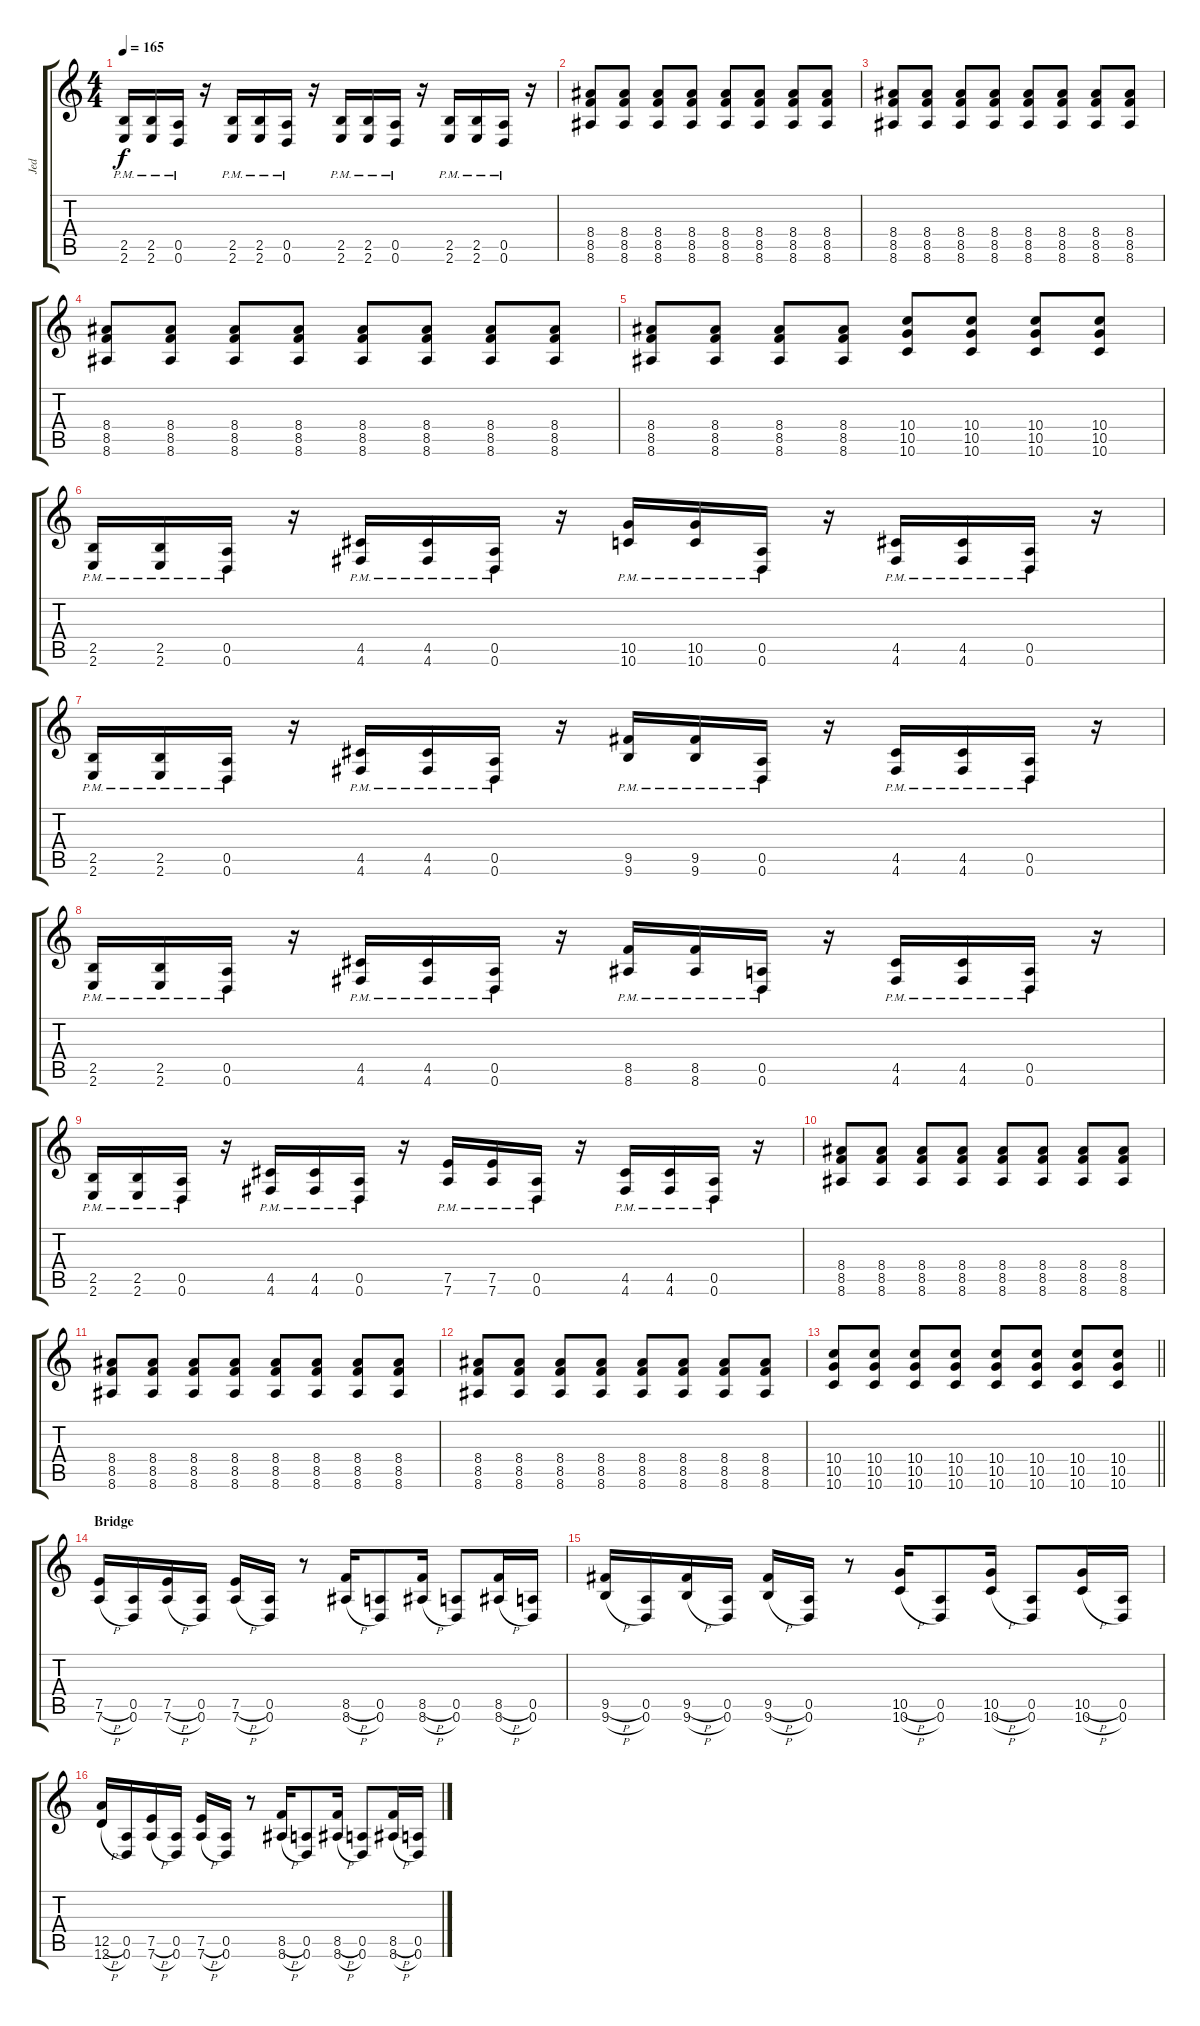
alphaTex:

\track ("Jed" "Jed") {instrument distortionguitar}
\staff {score tabs}
\tuning (E4 B3 G3 D3 A2 D2) {hide}
\ts (4 4)
\tempo 165
\clef g2
\ks c
(2.5{pm} 2.6{pm}).16{dy f} (2.5{pm} 2.6{pm}).16 (0.5{pm} 0.6{pm}).16 r.16 (2.5{pm} 2.6{pm}).16 (2.5{pm} 2.6{pm}).16 (0.5{pm} 0.6{pm}).16 r.16 (2.5{pm} 2.6{pm}).16 (2.5{pm} 2.6{pm}).16 (0.5{pm} 0.6{pm}).16 r.16 (2.5{pm} 2.6{pm}).16 (2.5{pm} 2.6{pm}).16 (0.5{pm} 0.6{pm}).16 r.16 |
(8.4 8.5 8.6).8 (8.4 8.5 8.6).8 (8.4 8.5 8.6).8 (8.4 8.5 8.6).8 (8.4 8.5 8.6).8 (8.4 8.5 8.6).8 (8.4 8.5 8.6).8 (8.4 8.5 8.6).8 |
(8.4 8.5 8.6).8 (8.4 8.5 8.6).8 (8.4 8.5 8.6).8 (8.4 8.5 8.6).8 (8.4 8.5 8.6).8 (8.4 8.5 8.6).8 (8.4 8.5 8.6).8 (8.4 8.5 8.6).8 |
(8.4 8.5 8.6).8 (8.4 8.5 8.6).8 (8.4 8.5 8.6).8 (8.4 8.5 8.6).8 (8.4 8.5 8.6).8 (8.4 8.5 8.6).8 (8.4 8.5 8.6).8 (8.4 8.5 8.6).8 |
(8.4 8.5 8.6).8 (8.4 8.5 8.6).8 (8.4 8.5 8.6).8 (8.4 8.5 8.6).8 (10.4 10.5 10.6).8 (10.4 10.5 10.6).8 (10.4 10.5 10.6).8 (10.4 10.5 10.6).8 |
(2.5{pm} 2.6{pm}).16 (2.5{pm} 2.6{pm}).16 (0.5{pm} 0.6{pm}).16 r.16 (4.5{pm} 4.6{pm}).16 (4.5{pm} 4.6{pm}).16 (0.5{pm} 0.6{pm}).16 r.16 (10.5{pm} 10.6{pm}).16 (10.5{pm} 10.6{pm}).16 (0.5{pm} 0.6{pm}).16 r.16 (4.5{pm} 4.6{pm}).16 (4.5{pm} 4.6{pm}).16 (0.5{pm} 0.6{pm}).16 r.16 |
(2.5{pm} 2.6{pm}).16 (2.5{pm} 2.6{pm}).16 (0.5{pm} 0.6{pm}).16 r.16 (4.5{pm} 4.6{pm}).16 (4.5{pm} 4.6{pm}).16 (0.5{pm} 0.6{pm}).16 r.16 (9.5{pm} 9.6{pm}).16 (9.5{pm} 9.6{pm}).16 (0.5{pm} 0.6{pm}).16 r.16 (4.5{pm} 4.6{pm}).16 (4.5{pm} 4.6{pm}).16 (0.5{pm} 0.6{pm}).16 r.16 |
(2.5{pm} 2.6{pm}).16 (2.5{pm} 2.6{pm}).16 (0.5{pm} 0.6{pm}).16 r.16 (4.5{pm} 4.6{pm}).16 (4.5{pm} 4.6{pm}).16 (0.5{pm} 0.6{pm}).16 r.16 (8.5{pm} 8.6{pm}).16 (8.5{pm} 8.6{pm}).16 (0.5{pm} 0.6{pm}).16 r.16 (4.5{pm} 4.6{pm}).16 (4.5{pm} 4.6{pm}).16 (0.5{pm} 0.6{pm}).16 r.16 |
(2.5{pm} 2.6{pm}).16 (2.5{pm} 2.6{pm}).16 (0.5{pm} 0.6{pm}).16 r.16 (4.5{pm} 4.6{pm}).16 (4.5{pm} 4.6{pm}).16 (0.5{pm} 0.6{pm}).16 r.16 (7.5{pm} 7.6{pm}).16 (7.5{pm} 7.6{pm}).16 (0.5{pm} 0.6{pm}).16 r.16 (4.5{pm} 4.6{pm}).16 (4.5{pm} 4.6{pm}).16 (0.5{pm} 0.6{pm}).16 r.16 |
(8.4 8.5 8.6).8 (8.4 8.5 8.6).8 (8.4 8.5 8.6).8 (8.4 8.5 8.6).8 (8.4 8.5 8.6).8 (8.4 8.5 8.6).8 (8.4 8.5 8.6).8 (8.4 8.5 8.6).8 |
(8.4 8.5 8.6).8 (8.4 8.5 8.6).8 (8.4 8.5 8.6).8 (8.4 8.5 8.6).8 (8.4 8.5 8.6).8 (8.4 8.5 8.6).8 (8.4 8.5 8.6).8 (8.4 8.5 8.6).8 |
(8.4 8.5 8.6).8 (8.4 8.5 8.6).8 (8.4 8.5 8.6).8 (8.4 8.5 8.6).8 (8.4 8.5 8.6).8 (8.4 8.5 8.6).8 (8.4 8.5 8.6).8 (8.4 8.5 8.6).8 |
\barLineRight lightlight
(10.4 10.5 10.6).8 (10.4 10.5 10.6).8 (10.4 10.5 10.6).8 (10.4 10.5 10.6).8 (10.4 10.5 10.6).8 (10.4 10.5 10.6).8 (10.4 10.5 10.6).8 (10.4 10.5 10.6).8 |
\section ("" "Bridge")
(7.5{h} 7.6{h}).16 (0.5 0.6).16 (7.5{h} 7.6{h}).16 (0.5 0.6).16 (7.5{h} 7.6{h}).16 (0.5 0.6).16 r.8 (8.5{h} 8.6{h}).16 (0.5 0.6).8 (8.5{h} 8.6{h}).16 (0.5 0.6).8 (8.5{h} 8.6{h}).16 (0.5 0.6).16 |
(9.5{h} 9.6{h}).16 (0.5 0.6).16 (9.5{h} 9.6{h}).16 (0.5 0.6).16 (9.5{h} 9.6{h}).16 (0.5 0.6).16 r.8 (10.5{h} 10.6{h}).16 (0.5 0.6).8 (10.5{h} 10.6{h}).16 (0.5 0.6).8 (10.5{h} 10.6{h}).16 (0.5 0.6).16 |
(12.5{h} 12.6{h}).16 (0.5 0.6).16 (7.5{h} 7.6{h}).16 (0.5 0.6).16 (7.5{h} 7.6{h}).16 (0.5 0.6).16 r.8 (8.5{h} 8.6{h}).16 (0.5 0.6).8 (8.5{h} 8.6{h}).16 (0.5 0.6).8 (8.5{h} 8.6{h}).16 (0.5 0.6).16
